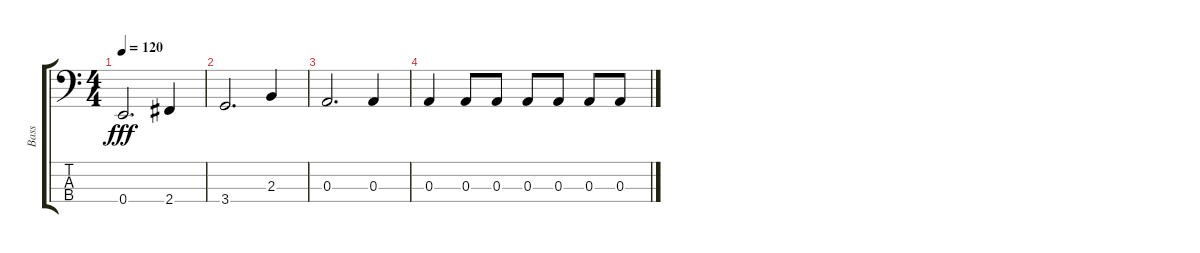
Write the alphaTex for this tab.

\track ("Bass" "Bass") {instrument electricbassfinger}
\staff {score tabs}
\tuning (G2 D2 A1 E1) {hide}
\ts (4 4)
\tempo 120
\clef f4
\ks c
0.4.2{d dy fff} 2.4.4 |
3.4.2{d} 2.3.4 |
0.3.2{d} 0.3.4 |
0.3.4 0.3.8 0.3.8 0.3.8 0.3.8 0.3.8 0.3.8
